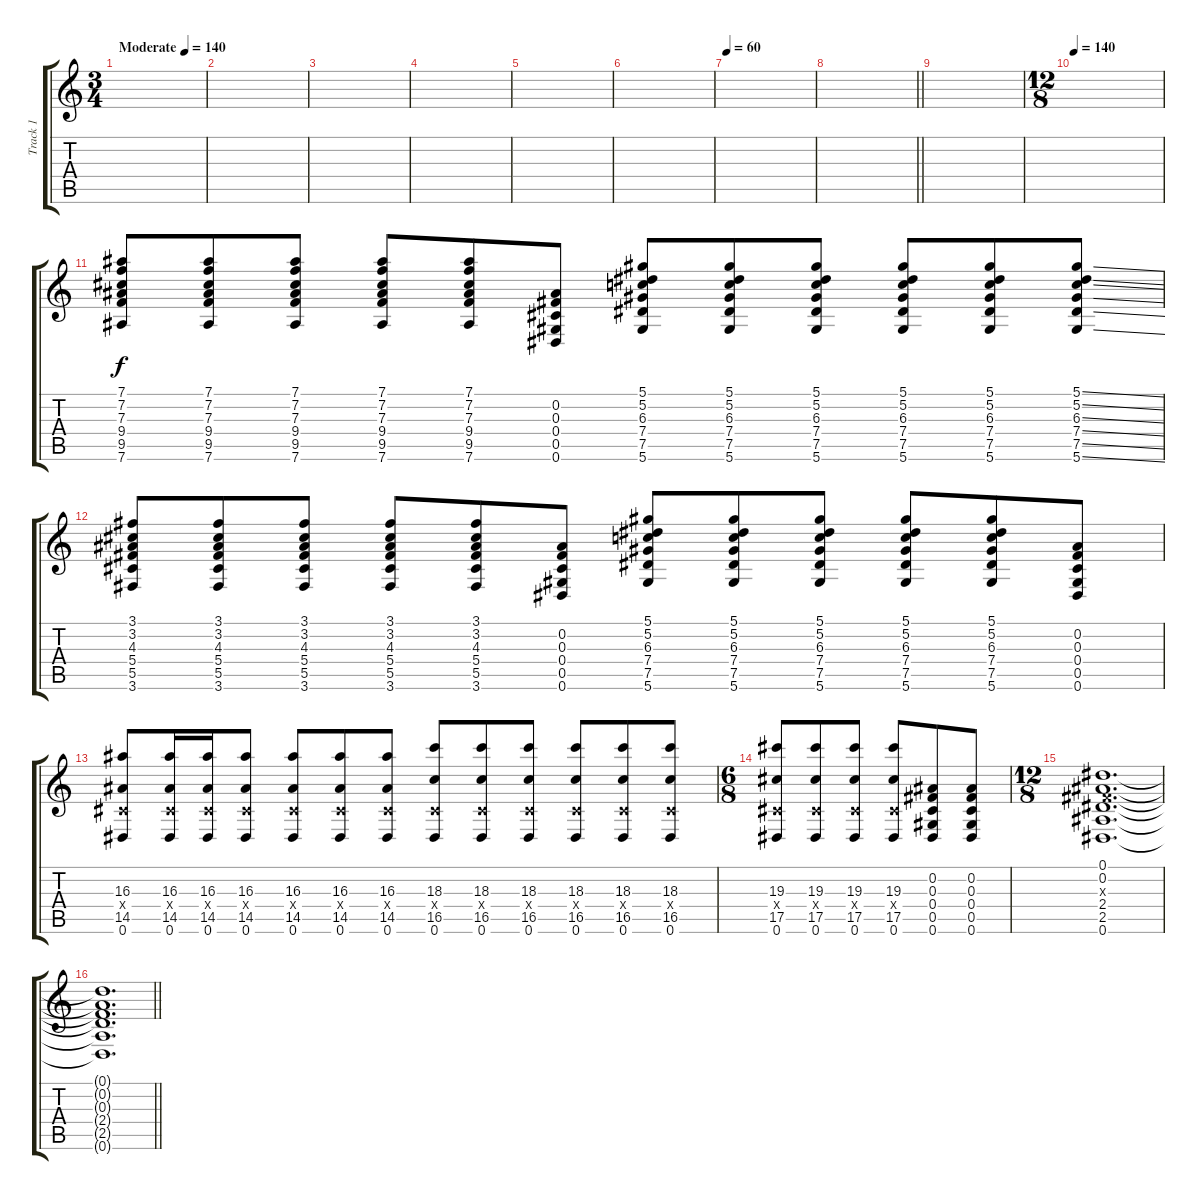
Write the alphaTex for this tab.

\track ("Track 1" "Track 1") {instrument overdrivenguitar}
\staff {score tabs}
\tuning (Eb4 Bb3 Gb3 Db3 Ab2 Eb2) {hide}
\ts (3 4)
\tempo (140 "Moderate")
\tempo 114
\tempo (140 "Moderate")
\clef g2
\ks c
|
|
|
|
|
|
\tempo 60
|
\barLineRight lightlight
|
|
\ts (12 8)
\tempo 140
|
(7.1 7.2 7.3 9.4 9.5 7.6).8 (7.1 7.2 7.3 9.4 9.5 7.6).8 (7.1 7.2 7.3 9.4 9.5 7.6).8 (7.1 7.2 7.3 9.4 9.5 7.6).8 (7.1 7.2 7.3 9.4 9.5 7.6).8 (0.2 0.3 0.4 0.5 0.6).8 (5.1 5.2 6.3 7.4 7.5 5.6).8 (5.1 5.2 6.3 7.4 7.5 5.6).8 (5.1 5.2 6.3 7.4 7.5 5.6).8 (5.1 5.2 6.3 7.4 7.5 5.6).8 (5.1 5.2 6.3 7.4 7.5 5.6).8 (5.1{ss} 5.2{ss} 6.3{ss} 7.4{ss} 7.5{ss} 5.6{ss}).8 |
(3.1 3.2 4.3 5.4 5.5 3.6).8 (3.1 3.2 4.3 5.4 5.5 3.6).8 (3.1 3.2 4.3 5.4 5.5 3.6).8 (3.1 3.2 4.3 5.4 5.5 3.6).8 (3.1 3.2 4.3 5.4 5.5 3.6).8 (0.2 0.3 0.4 0.5 0.6).8 (5.1 5.2 6.3 7.4 7.5 5.6).8 (5.1 5.2 6.3 7.4 7.5 5.6).8 (5.1 5.2 6.3 7.4 7.5 5.6).8 (5.1 5.2 6.3 7.4 7.5 5.6).8 (5.1 5.2 6.3 7.4 7.5 5.6).8 (0.2 0.3 0.4 0.5 0.6).8 |
(16.3 0.4{x} 14.5 0.6).8 (16.3 0.4{x} 14.5 0.6).16 (16.3 0.4{x} 14.5 0.6).16 (16.3 0.4{x} 14.5 0.6).8 (16.3 0.4{x} 14.5 0.6).8 (16.3 0.4{x} 14.5 0.6).8 (16.3 0.4{x} 14.5 0.6).8 (18.3 0.4{x} 16.5 0.6).8 (18.3 0.4{x} 16.5 0.6).8 (18.3 0.4{x} 16.5 0.6).8 (18.3 0.4{x} 16.5 0.6).8 (18.3 0.4{x} 16.5 0.6).8 (18.3 0.4{x} 16.5 0.6).8 |
\ts (6 8)
(19.3 0.4{x} 17.5 0.6).8 (19.3 0.4{x} 17.5 0.6).8 (19.3 0.4{x} 17.5 0.6).8 (19.3 0.4{x} 17.5 0.6).8 (0.2 0.3 0.4 0.5 0.6).8 (0.2 0.3 0.4 0.5 0.6).8 |
\ts (12 8)
(0.1 0.2 0.3{x} 2.4 2.5 0.6).1{d} |
\barLineRight lightlight
(0.1{t} 0.2{t} 0.3{t} 2.4{t} 2.5{t} 0.6{t}).1{d volume 0}
